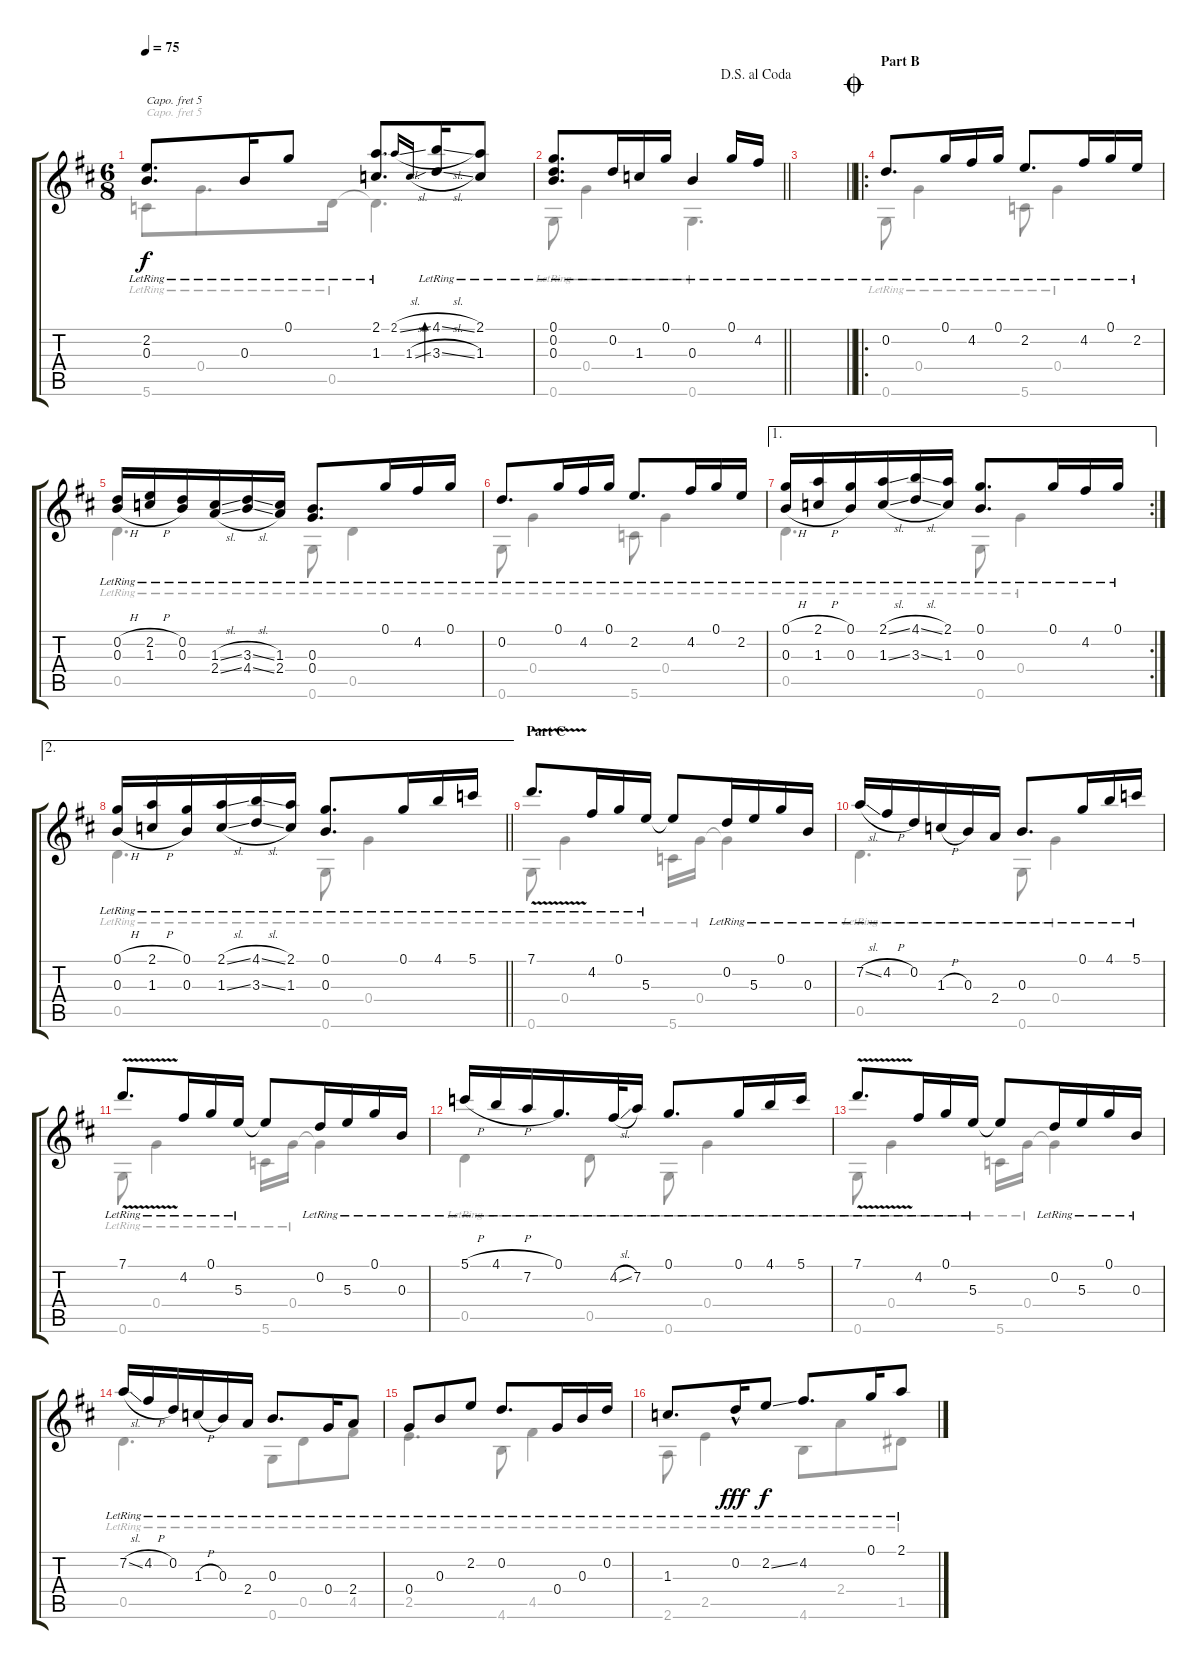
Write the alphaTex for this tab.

\track "" {instrument acousticguitarsteel}
\staff {score tabs}
\capo 5
\tuning (D4 A3 Gb3 D3 A2 D2) {hide}
\voice
\ts (6 8)
\tempo 75
\clef g2
\ks d
(2.2{lr} 0.3{lr}).8{d dy f} 0.3{lr}.16 0.1{lr}.8 (2.1{lr} 1.3{lr}).8{d} 2.1{sl}.16{gr onbeat} 1.3{sl}.16{gr onbeat} (4.1{sl lr} 3.3{sl lr}).16{bd 60} (2.1{lr} 1.3{lr}).8 |
\jump dalsegnoalcoda
\barLineRight lightlight
(0.1{lr} 0.2{lr} 0.3{lr}).8{d} 0.2{lr}.16 1.3{lr}.16 0.1{lr}.16 0.3{lr}.4 0.1{lr}.16 4.2{lr}.16 |
\barLineRight lightlight
|
\ro
\section ("" "Part B")
\jump coda
0.2{lr}.8{d} 0.1{lr}.16 4.2{lr}.16 0.1{lr}.16 2.2{lr}.8{d} 4.2{lr}.16 0.1{lr}.16 2.2{lr}.16 |
(0.2{h lr} 0.3{h lr}).16 (2.2{h lr} 1.3{h lr}).16 (0.2{lr} 0.3{lr}).16 (1.3{sl lr} 2.4{sl lr}).16 (3.3{sl lr} 4.4{sl lr}).16 (1.3{lr} 2.4{lr}).16 (0.3{lr} 0.4{lr}).8{d} 0.1{lr}.16 4.2{lr}.16 0.1{lr}.16 |
0.2{lr}.8{d} 0.1{lr}.16 4.2{lr}.16 0.1{lr}.16 2.2{lr}.8{d} 4.2{lr}.16 0.1{lr}.16 2.2{lr}.16 |
\ae 1
\rc 2
(0.1{h lr} 0.3{h lr}).16 (2.1{h lr} 1.3{h lr}).16 (0.1{lr} 0.3{lr}).16 (2.1{sl lr} 1.3{sl lr}).16 (4.1{sl lr} 3.3{sl lr}).16 (2.1{lr} 1.3{lr}).16 (0.1{lr} 0.3{lr}).8{d} 0.1{lr}.16 4.2{lr}.16 0.1{lr}.16 |
\ae 2
\barLineRight lightlight
(0.1{h lr} 0.3{h lr}).16 (2.1{h lr} 1.3{h lr}).16 (0.1{lr} 0.3{lr}).16 (2.1{sl lr} 1.3{sl lr}).16 (4.1{sl lr} 3.3{sl lr}).16 (2.1{lr} 1.3{lr}).16 (0.1{lr} 0.3{lr}).8{d} 0.1{lr}.16 4.1{lr}.16 5.1{lr}.16 |
\section ("" "Part C")
7.1{v lr}.8{d} 4.2{lr}.16 0.1{lr}.16 5.3{lr}.16 5.3{t}.8 0.2{lr}.16 5.3{lr}.16 0.1{lr}.16 0.3{lr}.16 |
7.2{sl lr}.16 4.2{h lr}.16 0.2{lr}.16 1.3{h lr}.16 0.3{lr}.16 2.4{lr}.16 0.3{lr}.8{d} 0.1{lr}.16 4.1{lr}.16 5.1{lr}.16 |
7.1{v lr}.8{d} 4.2{lr}.16 0.1{lr}.16 5.3{lr}.16 5.3{t}.8 0.2{lr}.16 5.3{lr}.16 0.1{lr}.16 0.3{lr}.16 |
5.1{h lr}.16 4.1{h lr}.16 7.2{lr}.16 0.1{lr}.16{d} 4.2{sl lr}.32 7.2{lr}.16 0.1{lr}.8{d} 0.1{lr}.16 4.1{lr}.16 5.1{lr}.16 |
7.1{v lr}.8{d} 4.2{lr}.16 0.1{lr}.16 5.3{lr}.16 5.3{t}.8 0.2{lr}.16 5.3{lr}.16 0.1{lr}.16 0.3{lr}.16 |
7.2{sl lr}.16 4.2{h lr}.16 0.2{lr}.16 1.3{h lr}.16 0.3{lr}.16 2.4{lr}.16 0.3{lr}.8{d} 0.4{lr}.16 2.4{lr}.8 |
0.4{lr}.8 0.3{lr}.8 2.2{lr}.8 0.2{lr}.8{d} 0.4{lr}.16 0.3{lr}.16 0.2{lr}.16 |
1.3{lr}.8{d} 0.2{hac lr}.16{dy fff} 2.2{ss lr}.8{dy f} 4.2{lr}.8{d} 0.1{lr}.16 2.1{lr}.8
\voice
\clef g2
\ottava regular
\simile none
\ks d
5.6{lr}.8{dy f} 0.4{lr}.8{d} 0.5{lr}.16 0.5{t}.4{d} |
\barLineRight lightlight
0.6{lr}.8 0.4{lr}.4 0.6{lr}.4{d} |
\barLineRight lightlight
|
0.6{lr}.8 0.4{lr}.4 5.6{lr}.8 0.4{lr}.4 |
0.5{lr}.4{d} 0.6{lr}.8 0.5{lr}.4 |
0.6{lr}.8 0.4{lr}.4 5.6{lr}.8 0.4{lr}.4 |
0.5{lr}.4{d} 0.6{lr}.8 0.4{lr}.4 |
\barLineRight lightlight
0.5{lr}.4{d} 0.6{lr}.8 0.4{lr}.4 |
0.6{lr}.8 0.4{lr}.4 5.6{lr}.16 0.4{lr}.16 0.4{t}.4 |
0.5{lr}.4{d} 0.6{lr}.8 0.4{lr}.4 |
0.6{lr}.8 0.4{lr}.4 5.6{lr}.16 0.4{lr}.16 0.4{t}.4 |
0.5{lr}.4 0.5{lr}.8 0.6{lr}.8 0.4{lr}.4 |
0.6{lr}.8 0.4{lr}.4 5.6{lr}.16 0.4{lr}.16 0.4{t}.4 |
0.5{lr}.4{d} 0.6{lr}.8 0.5{lr}.8 4.5{lr}.8 |
2.5{lr}.4{d} 4.6{lr}.8 4.5{lr}.4 |
2.6{lr}.8 2.5{lr}.4 4.6{lr}.8 2.4{lr}.8 1.5{lr}.8
